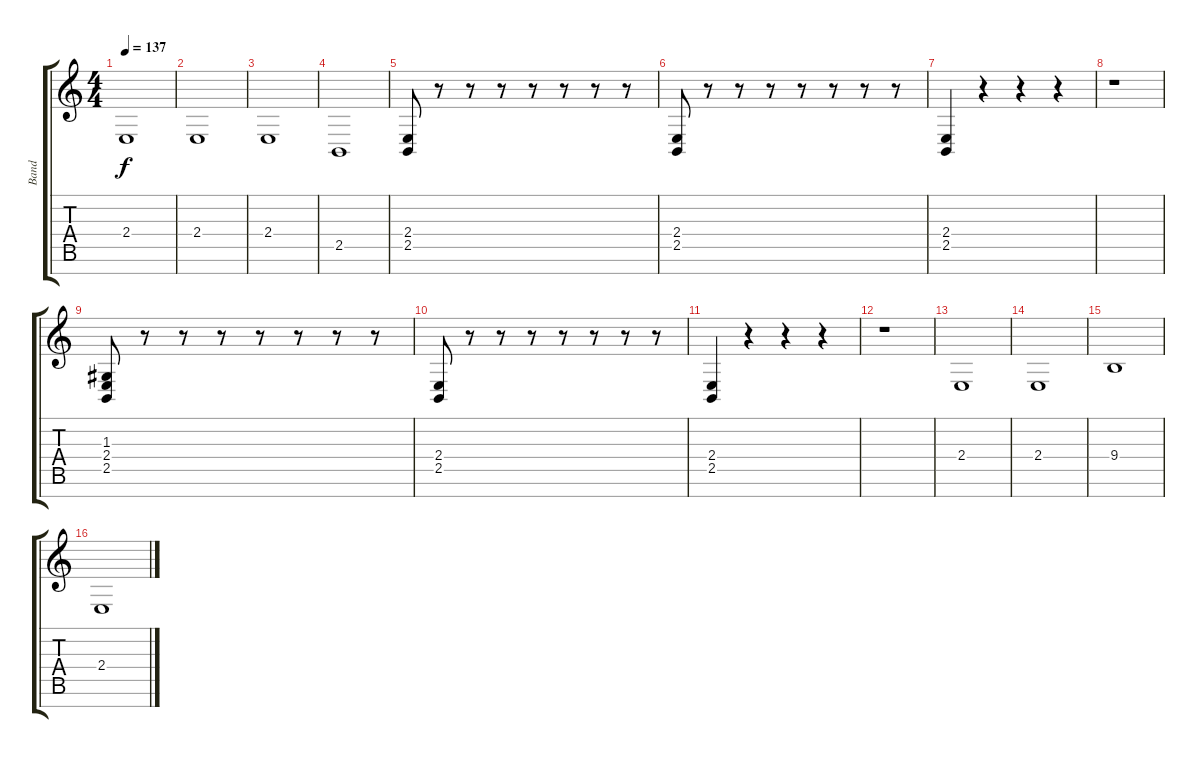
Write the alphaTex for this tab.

\track ("Band" "Band") {instrument pad2warm}
\staff {score tabs}
\tuning (E4 B3 G3 D3 A2 E2 B1) {hide}
\ts (4 4)
\tempo 137
\clef g2
\ks c
2.4.1{dy f} |
2.4.1 |
2.4.1 |
2.5.1 |
(2.4 2.5).8 r.8 r.8 r.8 r.8 r.8 r.8 r.8 |
(2.4 2.5).8 r.8 r.8 r.8 r.8 r.8 r.8 r.8 |
(2.4 2.5).4 r.4 r.4 r.4 |
r.1 |
(1.3 2.4 2.5).8 r.8 r.8 r.8 r.8 r.8 r.8 r.8 |
(2.4 2.5).8 r.8 r.8 r.8 r.8 r.8 r.8 r.8 |
(2.4 2.5).4 r.4 r.4 r.4 |
r.1 |
2.4.1 |
2.4.1 |
9.4.1 |
2.4.1
